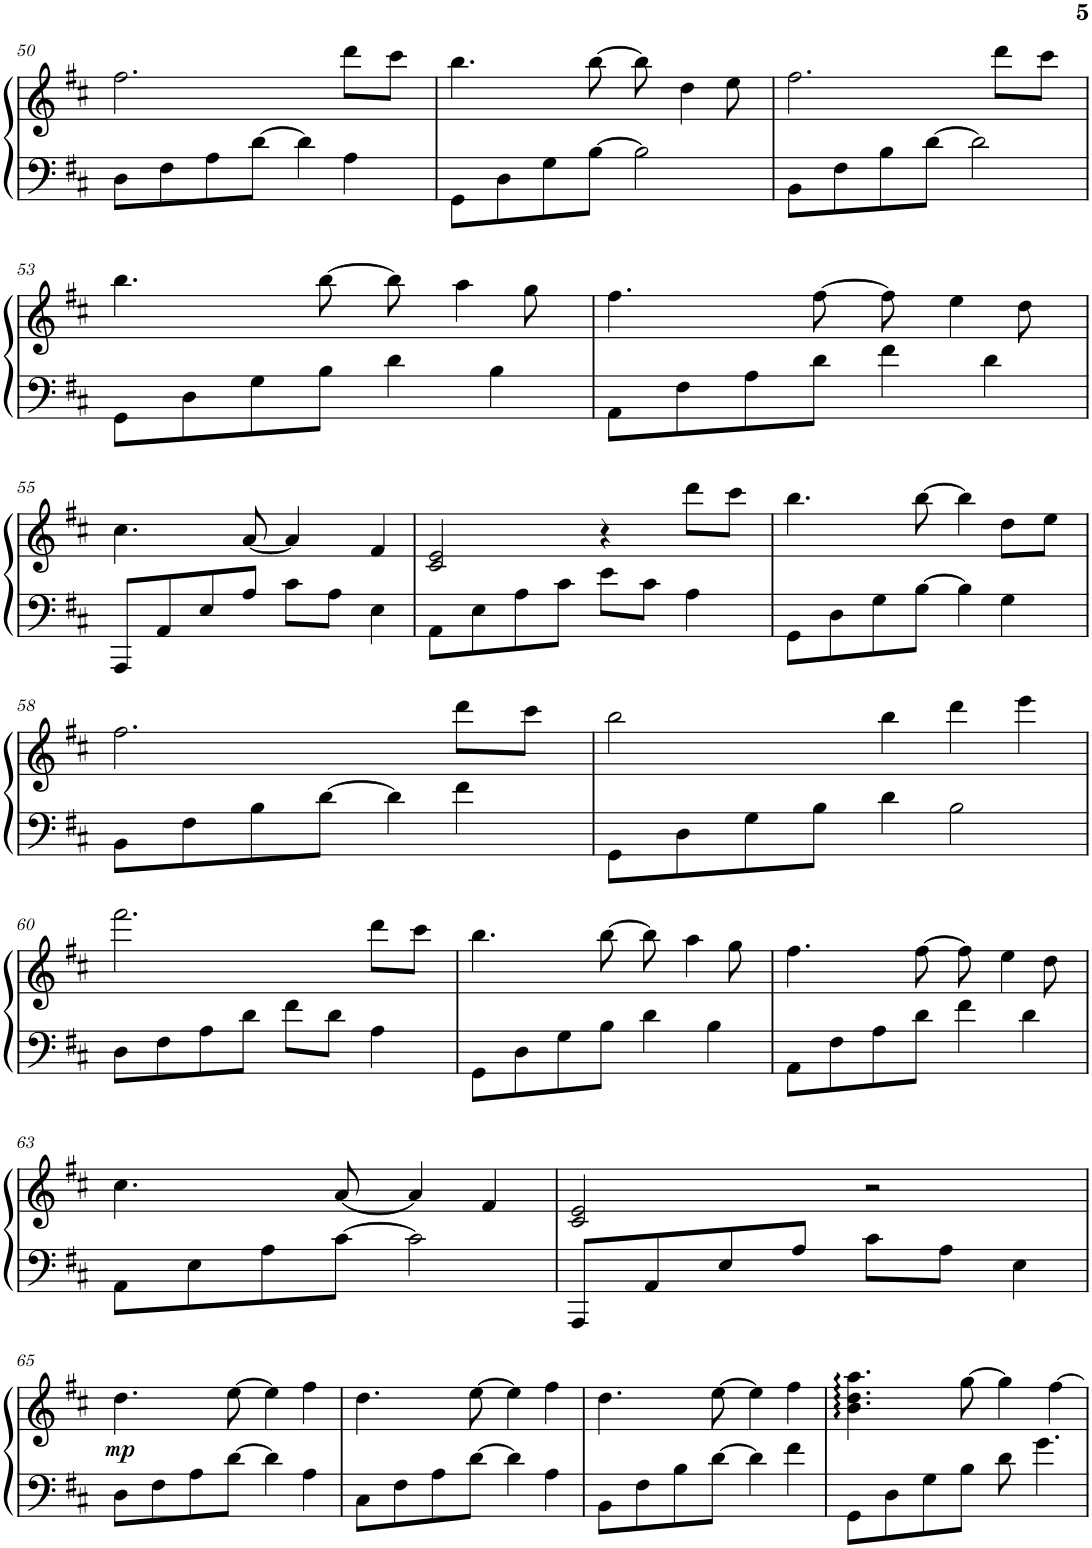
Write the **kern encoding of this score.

**kern	**kern	**dynam
*part1	*part1	*part1
*staff2	*staff1	*staff1/2
*I"Piano	*	*
*I'Pno	*	*
!!LO:PB:g=z
*clefF4	*clefG2	*
*k[f#c#]	*k[f#c#]	*
*M4/4	*M4/4	*
=50	=50	=50
8D\L	2.ff#\	.
8F#\	.	.
8A\	.	.
[>8d\J	.	.
4d\]	.	.
4A\	8ddd\L	.
.	8ccc#\J	.
=51	=51	=51
8GG\L	4.bb\	.
8D\	.	.
8G\	.	.
[>8B\J	[>8bb\	.
2B\]	8bb\]	.
.	4dd\	.
.	8ee\	.
=52	=52	=52
8BB\L	2.ff#\	.
8F#\	.	.
8B\	.	.
[>8d\J	.	.
2d\]	.	.
.	8ddd\L	.
.	8ccc#\J	.
!!LO:LB:g=z
=53	=53	=53
8GG\L	4.bb\	.
8D\	.	.
8G\	.	.
8B\J	[>8bb\	.
4d\	8bb\]	.
.	4aa\	.
4B\	.	.
.	8gg\	.
=54	=54	=54
8AA\L	4.ff#\	.
8F#\	.	.
8A\	.	.
8d\J	[>8ff#\	.
4f#\	8ff#\]	.
.	4ee\	.
4d\	.	.
.	8dd\	.
!!LO:LB:g=z
=55	=55	=55
8AAA/L	4.cc#\	.
8AA/	.	.
8E/	.	.
8A/J	[<8a/	.
8c#\L	4a/]	.
8A\J	.	.
4E\	4f#/	.
=56	=56	=56
8AA\L	2c#/ 2e/	.
8E\	.	.
8A\	.	.
8c#\J	.	.
8e\L	4r	.
8c#\J	.	.
4A\	8ddd\L	.
.	8ccc#\J	.
=57	=57	=57
8GG\L	4.bb\	.
8D\	.	.
8G\	.	.
[>8B\J	[>8bb\	.
4B\]	4bb\]	.
4G\	8dd\L	.
.	8ee\J	.
!!LO:LB:g=z
=58	=58	=58
8BB\L	2.ff#\	.
8F#\	.	.
8B\	.	.
[>8d\J	.	.
4d\]	.	.
4f#\	8ddd\L	.
.	8ccc#\J	.
=59	=59	=59
8GG\L	2bb\	.
8D\	.	.
8G\	.	.
8B\J	.	.
4d\	4bb\	.
[4B\	4ddd\	.
4ryy	4eee\	.
!!LO:LB:g=z
=60	=60	=60
8D\L	2.fff#\	.
4B\]	.	.
8F#\	.	.
8A\	.	.
8d\J	.	.
8f#\L	8ddd\L	.
8d\J	8ccc#\J	.
4A\	4ryy	.
=61	=61	=61
8GG\L	4.bb\	.
8D\	.	.
8G\	.	.
8B\J	[>8bb\	.
4d\	8bb\]	.
.	4aa\	.
4B\	.	.
.	8gg\	.
=62	=62	=62
8AA\L	4.ff#\	.
8F#\	.	.
8A\	.	.
8d\J	[>8ff#\	.
4f#\	8ff#\]	.
.	4ee\	.
4d\	.	.
.	8dd\	.
!!LO:LB:g=z
=63	=63	=63
8AA\L	4.cc#\	.
8E\	.	.
8A\	.	.
[>8c#\J	[<8a/	.
2c#\]	4a/]	.
.	4f#/	.
=64	=64	=64
8AAA/L	2c#/ 2e/	.
8AA/	.	.
8E/	.	.
8A/J	.	.
8c#\L	2r	.
8A\J	.	.
4E\	.	.
!!LO:LB:g=z
=65	=65	=65
!	!	!LO:DY:b
8D\L	4.dd\	mp
8F#\	.	.
8A\	.	.
[>8d\J	[>8ee\	.
4d\]	4ee\]	.
4A\	4ff#\	.
=66	=66	=66
8C#\L	4.dd\	.
8F#\	.	.
8A\	.	.
[>8d\J	[>8ee\	.
4d\]	4ee\]	.
4A\	4ff#\	.
=67	=67	=67
8BB\L	4.dd\	.
8F#\	.	.
8B\	.	.
[>8d\J	[>8ee\	.
4d\]	4ee\]	.
4f#\	4ff#\	.
=68	=68	=68
8GG\L	4.b\ 4.dd\ 4.aa\	.
8D\	.	.
8G\	.	.
8B\J	[>8gg\	.
8d\	4gg\]	.
4.g\	.	.
.	[>4ff#\	.
=	=	=
*-	*-	*-
